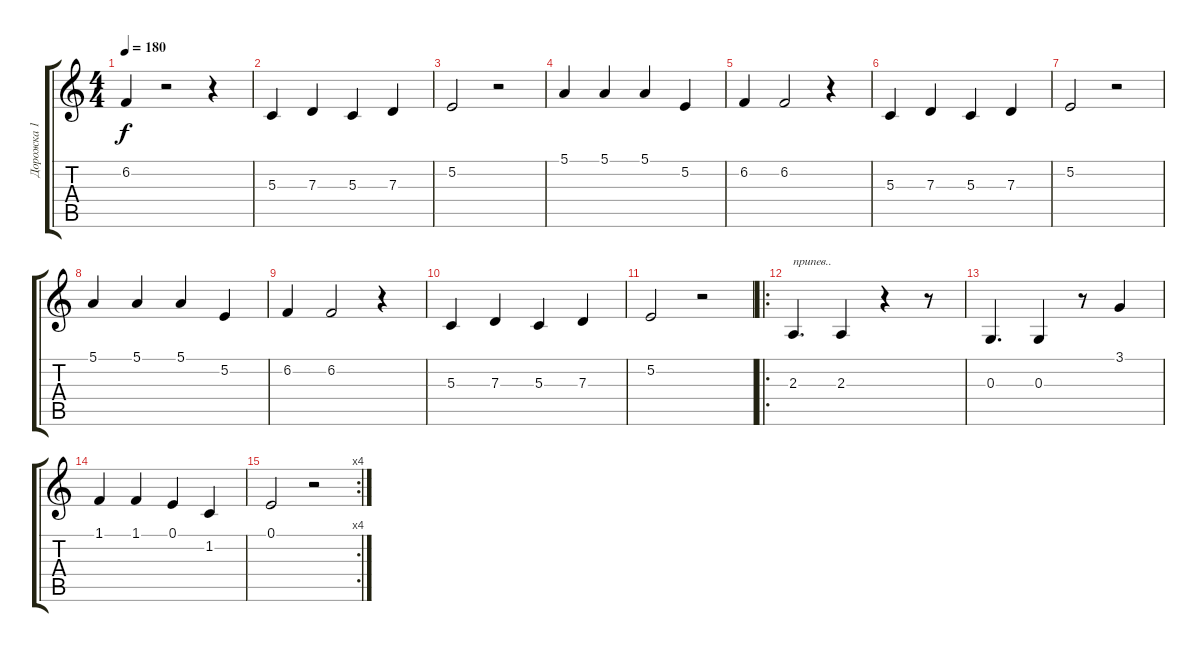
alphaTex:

\track ("Дорожка 1" "Дорожка 1") {instrument acousticgrandpiano}
\staff {score tabs}
\tuning (E4 B3 G3 D3 A2 E2) {hide}
\ts (4 4)
\tempo 180
\clef g2
\ks c
6.2.4{dy f} r.2 r.4 |
5.3.4 7.3.4 5.3.4 7.3.4 |
5.2.2 r.2 |
5.1.4 5.1.4 5.1.4 5.2.4 |
6.2.4 6.2.2 r.4 |
5.3.4 7.3.4 5.3.4 7.3.4 |
5.2.2 r.2 |
5.1.4 5.1.4 5.1.4 5.2.4 |
6.2.4 6.2.2 r.4 |
5.3.4 7.3.4 5.3.4 7.3.4 |
5.2.2 r.2 |
\ro
2.3.4{d txt "припев.."} 2.3.4 r.4 r.8 |
0.3.4{d} 0.3.4 r.8 3.1.4 |
1.1.4 1.1.4 0.1.4 1.2.4 |
\rc 4
0.1.2 r.2
